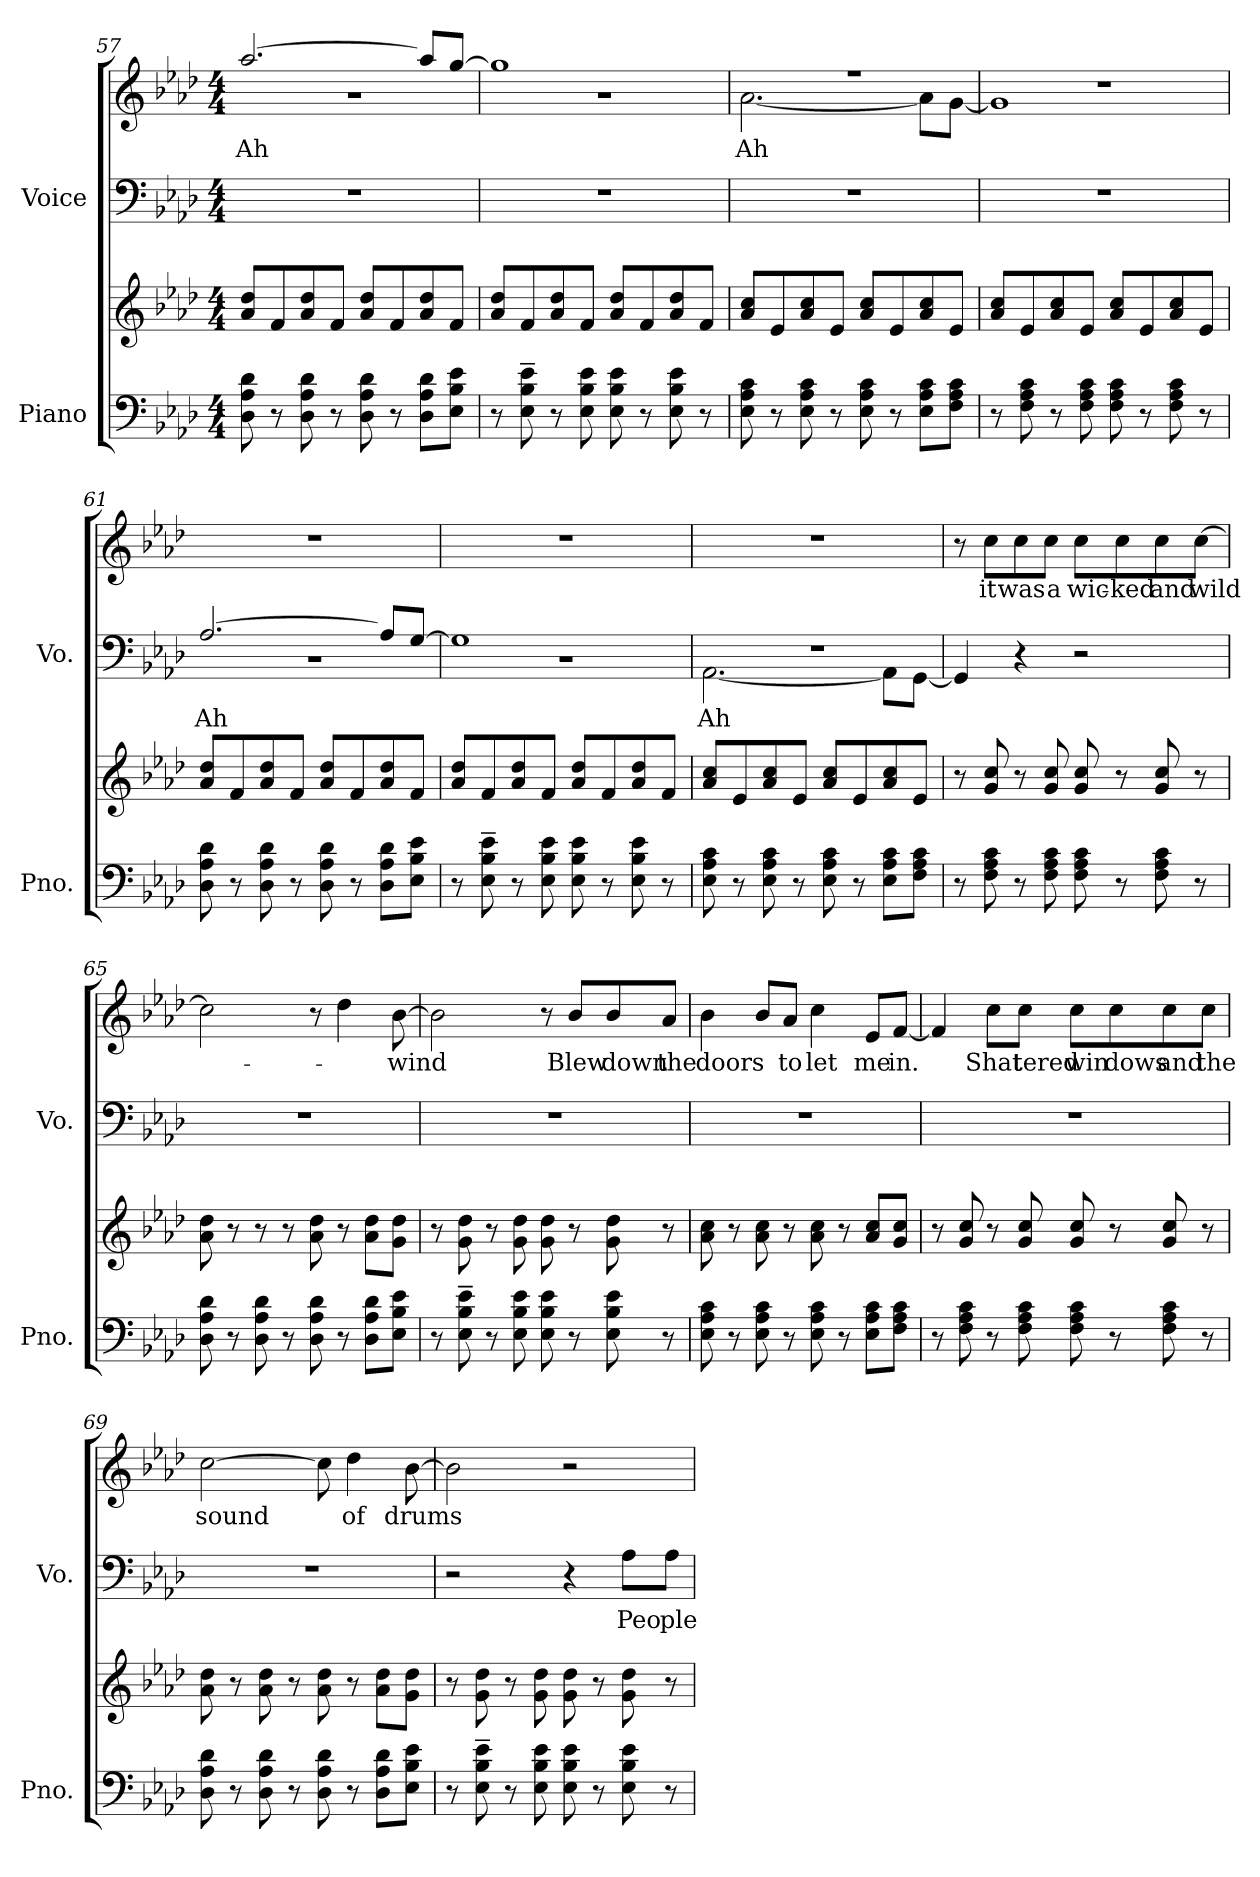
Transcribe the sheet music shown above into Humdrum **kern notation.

**kern	**kern	**kern	**text	**kern	**text
*part2	*part2	*part1	*part1	*part1	*part1
*staff4	*staff3	*staff2	*staff2	*staff1	*staff1
*I"Piano	*	*I"Voice	*	*	*
*I'Pno.	*	*I'Vo.	*	*	*
*clefF4	*clefG2	*clefF4	*	*clefG2	*
*k[b-e-a-d-]	*k[b-e-a-d-]	*k[b-e-a-d-]	*	*k[b-e-a-d-]	*
*M4/4	*M4/4	*M4/4	*	*M4/4	*
=57	=57	=57	=57	=57	=57
*	*	*	*	*^	*
8D-\ 8A-\ 8d-\	8a-/ 8dd-/L	1r	.	[2.aa-/	1r	Ah
8r	8f/	.	.	.	.	.
8D-\ 8A-\ 8d-\	8a-/ 8dd-/	.	.	.	.	.
8r	8f/J	.	.	.	.	.
8D-\ 8A-\ 8d-\	8a-/ 8dd-/L	.	.	.	.	.
8r	8f/	.	.	.	.	.
8D-\ 8A-\ 8d-\L	8a-/ 8dd-/	.	.	8aa-/L]	.	.
8E-\ 8B-\ 8e-\J	8f/J	.	.	[8gg/J	.	.
=58	=58	=58	=58	=58	=58	=58
8r	8a-/ 8dd-/L	1r	.	1gg]	1r	.
8E-\~ 8B-\~ 8e-\~	8f/	.	.	.	.	.
8r	8a-/ 8dd-/	.	.	.	.	.
8E-\ 8B-\ 8e-\	8f/J	.	.	.	.	.
8E-\ 8B-\ 8e-\	8a-/ 8dd-/L	.	.	.	.	.
8r	8f/	.	.	.	.	.
8E-\ 8B-\ 8e-\	8a-/ 8dd-/	.	.	.	.	.
8r	8f/J	.	.	.	.	.
=59	=59	=59	=59	=59	=59	=59
8E-\ 8A-\ 8c\	8a-/ 8cc/L	1r	.	1r	[2.a-\	Ah
8r	8e-/	.	.	.	.	.
8E-\ 8A-\ 8c\	8a-/ 8cc/	.	.	.	.	.
8r	8e-/J	.	.	.	.	.
8E-\ 8A-\ 8c\	8a-/ 8cc/L	.	.	.	.	.
8r	8e-/	.	.	.	.	.
8E-\ 8A-\ 8c\L	8a-/ 8cc/	.	.	.	8a-\L]	.
8F\ 8A-\ 8c\J	8e-/J	.	.	.	[8g\J	.
=60	=60	=60	=60	=60	=60	=60
8r	8a-/ 8cc/L	1r	.	1r	1g]	.
8F\ 8A-\ 8c\	8e-/	.	.	.	.	.
8r	8a-/ 8cc/	.	.	.	.	.
8F\ 8A-\ 8c\	8e-/J	.	.	.	.	.
8F\ 8A-\ 8c\	8a-/ 8cc/L	.	.	.	.	.
8r	8e-/	.	.	.	.	.
8F\ 8A-\ 8c\	8a-/ 8cc/	.	.	.	.	.
8r	8e-/J	.	.	.	.	.
*	*	*	*	*v	*v	*
!!LO:PB:g=z
=61	=61	=61	=61	=61	=61
*	*	*^	*	*	*
8D-\ 8A-\ 8d-\	8a-/ 8dd-/L	[2.A-/	1r	Ah	1r	.
8r	8f/	.	.	.	.	.
8D-\ 8A-\ 8d-\	8a-/ 8dd-/	.	.	.	.	.
8r	8f/J	.	.	.	.	.
8D-\ 8A-\ 8d-\	8a-/ 8dd-/L	.	.	.	.	.
8r	8f/	.	.	.	.	.
8D-\ 8A-\ 8d-\L	8a-/ 8dd-/	8A-/L]	.	.	.	.
8E-\ 8B-\ 8e-\J	8f/J	[8G/J	.	.	.	.
=62	=62	=62	=62	=62	=62	=62
8r	8a-/ 8dd-/L	1G]	1r	.	1r	.
8E-\~ 8B-\~ 8e-\~	8f/	.	.	.	.	.
8r	8a-/ 8dd-/	.	.	.	.	.
8E-\ 8B-\ 8e-\	8f/J	.	.	.	.	.
8E-\ 8B-\ 8e-\	8a-/ 8dd-/L	.	.	.	.	.
8r	8f/	.	.	.	.	.
8E-\ 8B-\ 8e-\	8a-/ 8dd-/	.	.	.	.	.
8r	8f/J	.	.	.	.	.
=63	=63	=63	=63	=63	=63	=63
8E-\ 8A-\ 8c\	8a-/ 8cc/L	1r	[2.AA-\	Ah	1r	.
8r	8e-/	.	.	.	.	.
8E-\ 8A-\ 8c\	8a-/ 8cc/	.	.	.	.	.
8r	8e-/J	.	.	.	.	.
8E-\ 8A-\ 8c\	8a-/ 8cc/L	.	.	.	.	.
8r	8e-/	.	.	.	.	.
8E-\ 8A-\ 8c\L	8a-/ 8cc/	.	8AA-\L]	.	.	.
8F\ 8A-\ 8c\J	8e-/J	.	[8GG\J	.	.	.
*	*	*v	*v	*	*	*
=64	=64	=64	=64	=64	=64
8r	8r	4GG/]	.	8r	.
8F\ 8A-\ 8c\	8g/ 8cc/	.	.	8cc\L	it
8r	8r	4r	.	8cc\	was
8F\ 8A-\ 8c\	8g/ 8cc/	.	.	8cc\J	a
8F\ 8A-\ 8c\	8g/ 8cc/	2r	.	8cc\L	wic-
8r	8r	.	.	8cc\	-ked
8F\ 8A-\ 8c\	8g/ 8cc/	.	.	8cc\	and
8r	8r	.	.	[8cc\J	wild-
=65	=65	=65	=65	=65	=65
8D-\ 8A-\ 8d-\	8a-\ 8dd-\	1r	.	2cc\]	.
8r	8r	.	.	.	.
8D-\ 8A-\ 8d-\	8r	.	.	.	.
8r	8r	.	.	.	.
8D-\ 8A-\ 8d-\	8a-\ 8dd-\	.	.	8r	.
8r	8r	.	.	4dd-\	.
8D-\ 8A-\ 8d-\L	8a-\ 8dd-\L	.	.	.	.
8E-\ 8B-\ 8e-\J	8g\ 8dd-\J	.	.	[8b-\	-wind
!!LO:LB:g=z
=66	=66	=66	=66	=66	=66
8r	8r	1r	.	2b-\]	.
8E-\~ 8B-\~ 8e-\~	8g\ 8dd-\	.	.	.	.
8r	8r	.	.	.	.
8E-\ 8B-\ 8e-\	8g\ 8dd-\	.	.	.	.
8E-\ 8B-\ 8e-\	8g\ 8dd-\	.	.	8r	.
8r	8r	.	.	8b-/L	Blew
8E-\ 8B-\ 8e-\	8g\ 8dd-\	.	.	8b-/	down
8r	8r	.	.	8a-/J	the
=67	=67	=67	=67	=67	=67
8E-\ 8A-\ 8c\	8a-\ 8cc\	1r	.	4b-\	doors
8r	8r	.	.	.	.
8E-\ 8A-\ 8c\	8a-\ 8cc\	.	.	8b-/L	.
8r	8r	.	.	8a-/J	to
8E-\ 8A-\ 8c\	8a-\ 8cc\	.	.	4cc\	let
8r	8r	.	.	.	.
8E-\ 8A-\ 8c\L	8a-/ 8cc/L	.	.	8e-/L	me
8F\ 8A-\ 8c\J	8g/ 8cc/J	.	.	[8f/J	in.
=68	=68	=68	=68	=68	=68
8r	8r	1r	.	4f/]	.
8F\ 8A-\ 8c\	8g/ 8cc/	.	.	.	.
8r	8r	.	.	8cc\L	Shat
8F\ 8A-\ 8c\	8g/ 8cc/	.	.	8cc\J	tered
8F\ 8A-\ 8c\	8g/ 8cc/	.	.	8cc\L	win
8r	8r	.	.	8cc\	dows
8F\ 8A-\ 8c\	8g/ 8cc/	.	.	8cc\	and
8r	8r	.	.	8cc\J	the
!!LO:PB:g=z
=69	=69	=69	=69	=69	=69
8D-\ 8A-\ 8d-\	8a-\ 8dd-\	1r	.	[2cc\	sound
8r	8r	.	.	.	.
8D-\ 8A-\ 8d-\	8a-\ 8dd-\	.	.	.	.
8r	8r	.	.	.	.
8D-\ 8A-\ 8d-\	8a-\ 8dd-\	.	.	8cc\]	.
8r	8r	.	.	4dd-\	of
8D-\ 8A-\ 8d-\L	8a-\ 8dd-\L	.	.	.	.
8E-\ 8B-\ 8e-\J	8g\ 8dd-\J	.	.	[8b-\	drums
=70	=70	=70	=70	=70	=70
8r	8r	2r	.	2b-\]	.
8E-\~ 8B-\~ 8e-\~	8g\ 8dd-\	.	.	.	.
8r	8r	.	.	.	.
8E-\ 8B-\ 8e-\	8g\ 8dd-\	.	.	.	.
8E-\ 8B-\ 8e-\	8g\ 8dd-\	4r	.	2r	.
8r	8r	.	.	.	.
8E-\ 8B-\ 8e-\	8g\ 8dd-\	8A-\L	Peo	.	.
8r	8r	8A-\J	ple	.	.
=	=	=	=	=	=
*-	*-	*-	*-	*-	*-
